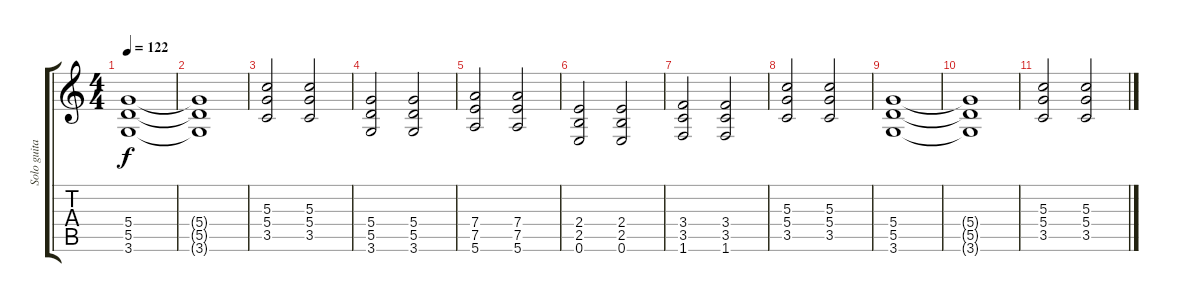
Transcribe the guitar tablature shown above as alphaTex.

\track ("Solo guitar 2" "Solo guita") {instrument overdrivenguitar}
\staff {score tabs}
\tuning (E4 B3 G3 D3 A2 E2) {hide}
\ts (4 4)
\tempo 122
\clef g2
\ks c
(5.4 5.5 3.6).1{dy f volume 13 balance 16 instrument overdrivenguitar} |
(5.4{t} 5.5{t} 3.6{t}).1 |
(5.3 5.4 3.5).2{volume 9 balance 16 instrument overdrivenguitar} (5.3 5.4 3.5).2 |
(5.4 5.5 3.6).2 (5.4 5.5 3.6).2 |
(7.4 7.5 5.6).2 (7.4 7.5 5.6).2 |
(2.4 2.5 0.6).2 (2.4 2.5 0.6).2 |
(3.4 3.5 1.6).2{volume 2} (3.4 3.5 1.6).2 |
(5.3 5.4 3.5).2 (5.3 5.4 3.5).2 |
(5.4 5.5 3.6).1 |
(5.4{t} 5.5{t} 3.6{t}).1 |
(5.3 5.4 3.5).2{volume 0} (5.3 5.4 3.5).2
